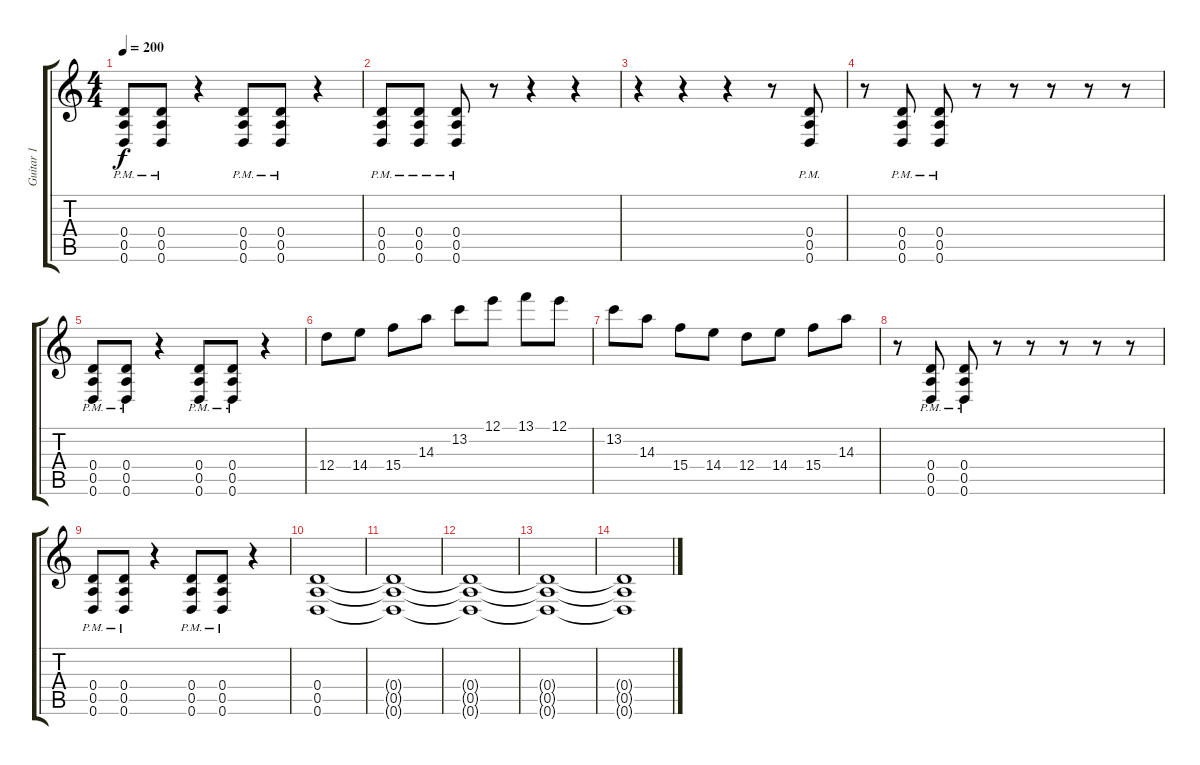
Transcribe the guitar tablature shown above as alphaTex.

\track ("Guitar 1" "Guitar 1") {instrument distortionguitar}
\staff {score tabs}
\tuning (E4 B3 G3 D3 A2 D2) {hide}
\ts (4 4)
\tempo 200
\clef g2
\ks c
(0.4{pm} 0.5{pm} 0.6{pm}).8{dy f} (0.4{pm} 0.5{pm} 0.6{pm}).8 r.4 (0.4{pm} 0.5{pm} 0.6{pm}).8 (0.4{pm} 0.5{pm} 0.6{pm}).8 r.4 |
(0.4{pm} 0.5{pm} 0.6{pm}).8 (0.4{pm} 0.5{pm} 0.6{pm}).8 (0.4{pm} 0.5{pm} 0.6{pm}).8 r.8 r.4 r.4 |
r.4 r.4 r.4 r.8 (0.4{pm} 0.5{pm} 0.6{pm}).8 |
r.8 (0.4{pm} 0.5{pm} 0.6{pm}).8 (0.4{pm} 0.5{pm} 0.6{pm}).8 r.8 r.8 r.8 r.8 r.8 |
(0.4{pm} 0.5{pm} 0.6{pm}).8 (0.4{pm} 0.5{pm} 0.6{pm}).8 r.4 (0.4{pm} 0.5{pm} 0.6{pm}).8 (0.4{pm} 0.5{pm} 0.6{pm}).8 r.4 |
12.4.8{volume 16 balance 0 instrument guitarfretnoise} 14.4.8 15.4.8 14.3.8 13.2.8 12.1.8 13.1.8 12.1.8 |
13.2.8 14.3.8 15.4.8 14.4.8 12.4.8 14.4.8 15.4.8 14.3.8 |
r.8{instrument distortionguitar} (0.4{pm} 0.5{pm} 0.6{pm}).8 (0.4{pm} 0.5{pm} 0.6{pm}).8 r.8 r.8 r.8 r.8 r.8 |
(0.4{pm} 0.5{pm} 0.6{pm}).8 (0.4{pm} 0.5{pm} 0.6{pm}).8 r.4 (0.4{pm} 0.5{pm} 0.6{pm}).8 (0.4{pm} 0.5{pm} 0.6{pm}).8 r.4 |
(0.4 0.5 0.6).1{volume 7} |
(0.4{t} 0.5{t} 0.6{t}).1 |
(0.4{t} 0.5{t} 0.6{t}).1 |
(0.4{t} 0.5{t} 0.6{t}).1 |
(0.4{t} 0.5{t} 0.6{t}).1
